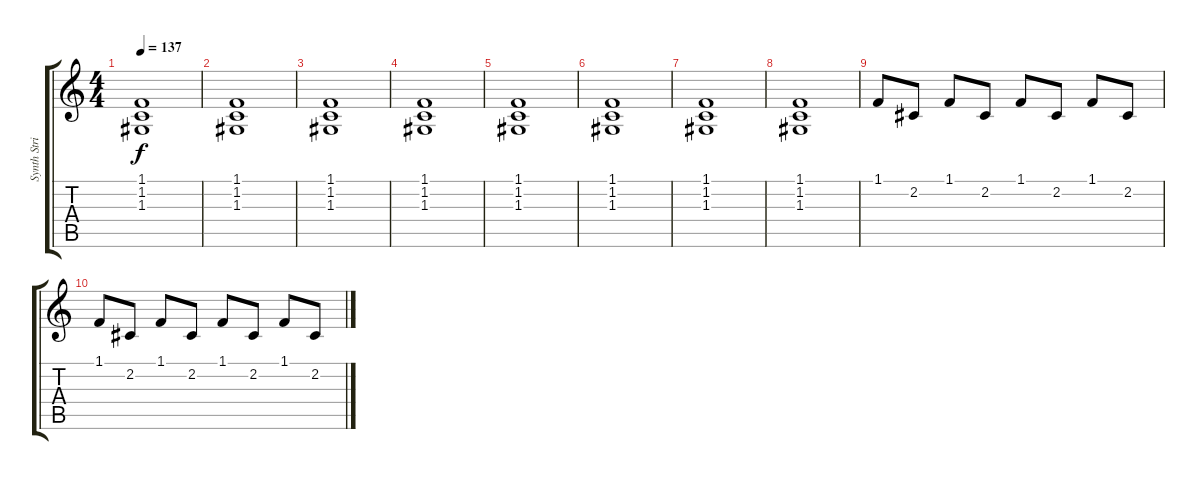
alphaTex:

\track ("Synth Strings (Backing)" "Synth Stri") {instrument synthstrings1}
\staff {score tabs}
\tuning (E4 B3 G3 D3 A2 E2) {hide}
\ts (4 4)
\tempo 137
\clef g2
\ks c
(1.1 1.2 1.3).1{dy f volume 11} |
(1.1 1.2 1.3).1{volume 12} |
(1.1 1.2 1.3).1{volume 12} |
(1.1 1.2 1.3).1{volume 12} |
(1.1 1.2 1.3).1{volume 12} |
(1.1 1.2 1.3).1{volume 12} |
(1.1 1.2 1.3).1{volume 12} |
(1.1 1.2 1.3).1{volume 12} |
1.1.8{volume 7} 2.2.8{volume 6} 1.1.8{volume 6} 2.2.8{volume 6} 1.1.8{volume 5} 2.2.8{volume 5} 1.1.8{volume 4} 2.2.8{volume 4} |
1.1.8{volume 3} 2.2.8{volume 3} 1.1.8{volume 3} 2.2.8{volume 2} 1.1.8{volume 2} 2.2.8{volume 1} 1.1.8{volume 1} 2.2.8{volume 0}
